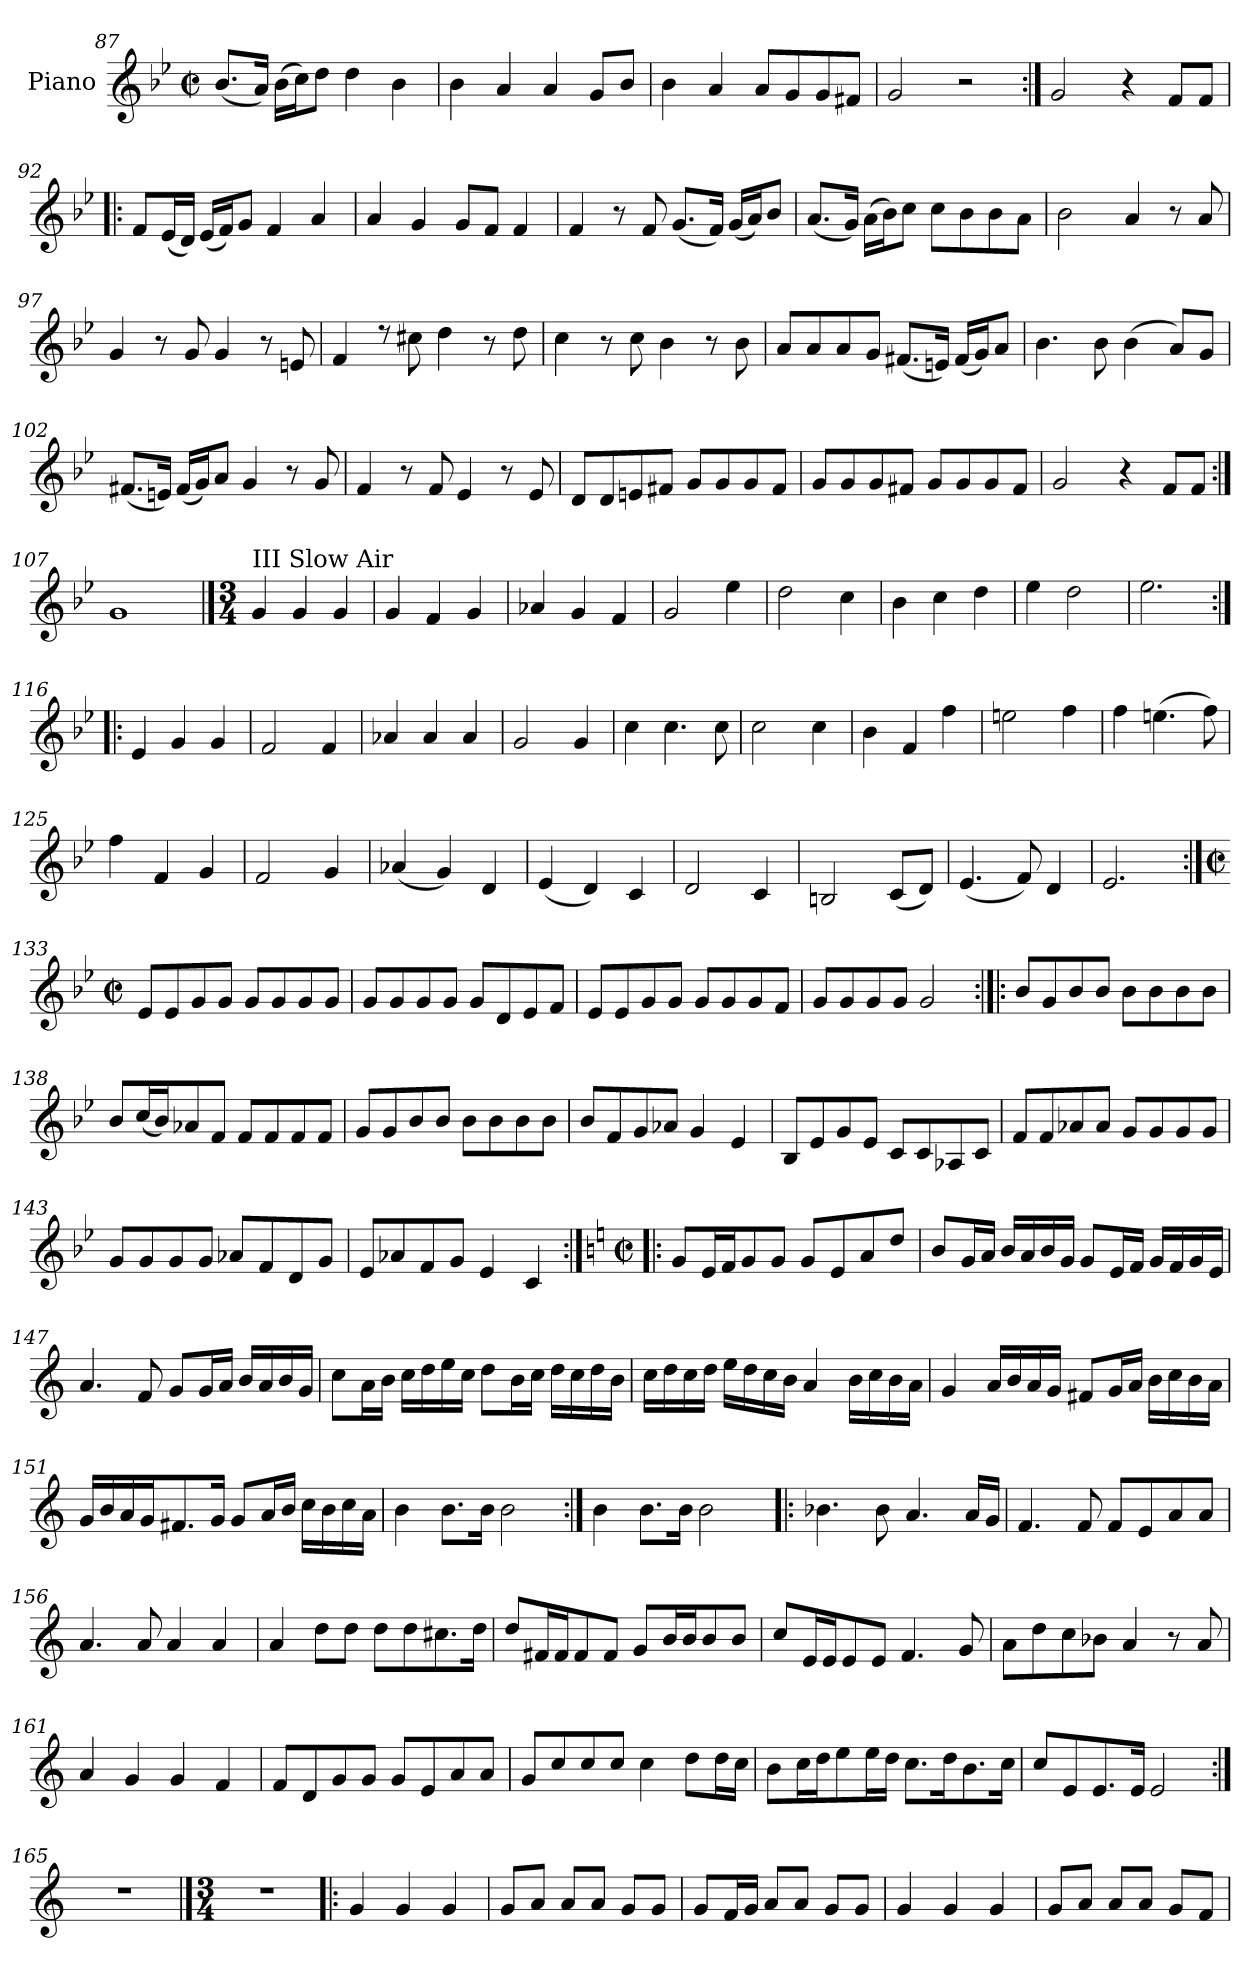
**kern
*part1
*staff1
*I"Piano
*I'Pno.
*clefG2
*k[b-e-]
*M2/2
*met(c|)
=87
(<8.b-/L
16a/Jk)
(>16b-\LL
16cc\J)
8dd\J
4dd\
4b-\
!!LO:LB:g=z
=88
4b-\
4a/
4a/
8g/L
8b-/J
=89
4b-\
4a/
8a/L
8g/
8g/
8f#X/J
=90
2g/
2r
=91:|!
2g/
4r
8f/L
8f/J
!!LO:LB:g=z
=92!|:
8f/L
(<16e-/L
16d/JJ)
(<16e-/LL
16f/J)
8g/J
4f/
4a/
=93
4a/
4g/
8g/L
8f/J
4f/
=94
4f/
8r
8f/
(<8.g/L
16f/Jk)
(<16g/LL
16a/J)
8b-/J
=95
(<8.a/L
16g/Jk)
(>16a\LL
16b-\J)
8cc\J
8cc\L
8b-\
8b-\
8a\J
!!LO:LB:g=z
=96
2b-\
4a/
8r
8a/
=97
4g/
8r
8g/
4g/
8r
8en/
=98
4f/
8rdd
8cc#X\
4dd\
8r
8dd\
=99
4cc\
8r
8cc\
4b-\
8r
8b-\
!!LO:LB:g=z
=100
8a/L
8a/
8a/
8g/J
(<8.f#X/L
16en/Jk)
(<16f#/LL
16g/J)
8a/J
=101
4.b-\
8b-\
(>4b-\
8a/L)
8g/J
=102
(<8.f#X/L
16en/Jk)
(<16f#/LL
16g/J)
8a/J
4g/
8r
8g/
=103
4f/
8r
8f/
4e-/
8r
8e-/
!!LO:LB:g=z
=104
8d/L
8d/
8en/
8f#X/J
8g/L
8g/
8g/
8f#/J
=105
8g/L
8g/
8g/
8f#X/J
8g/L
8g/
8g/
8f#/J
=106
2g/
4r
8f/L
8f/J
=107:|!
1g
!!LO:PB:g=z
==108
*M3/4
!LO:TX:a:t=III Slow Air
4g/
4g/
4g/
=109
4g/
4f/
4g/
=110
4a-X/
4g/
4f/
=111
2g/
4ee-\
=112
2dd\
4cc\
=113
4b-\
4cc\
4dd\
!!LO:LB:g=z
=114
4ee-\
2dd\
=115
2.ee-\
=116:|!|:
4e-/
4g/
4g/
=117
2f/
4f/
=118
4a-X/
4a-/
4a-/
=119
2g/
4g/
!!LO:LB:g=z
=120
4cc\
4.cc\
8cc\
=121
2cc\
4cc\
=122
4b-\
4f/
4ff\
=123
2een\
4ff\
=124
4ff\
(>4.een\
8ff\)
=125
4ff\
4f/
4g/
!!LO:LB:g=z
=126
2f/
4g/
=127
(<4a-X/
4g/)
4d/
=128
(<4e-/
4d/)
4c/
=129
2d/
4c/
=130
2Bn/
(<8c/L
8d/J)
=131
(<4.e-/
8f/)
4d/
=132
2.e-/
!!LO:LB:g=z
=133:|!
*M2/2
*met(c|)
8e-/L
8e-/
8g/
8g/J
8g/L
8g/
8g/
8g/J
=134
8g/L
8g/
8g/
8g/J
8g/L
8d/
8e-/
8f/J
=135
8e-/L
8e-/
8g/
8g/J
8g/L
8g/
8g/
8f/J
!!LO:LB:g=z
=136
8g/L
8g/
8g/
8g/J
2g/
=137:|!|:
8b-/L
8g/
8b-/
8b-/J
8b-\L
8b-\
8b-\
8b-\J
=138
8b-/L
(<16cc/L
16b-/J)
8a-X/
8f/J
8f/L
8f/
8f/
8f/J
!!LO:LB:g=z
=139
8g/L
8g/
8b-/
8b-/J
8b-\L
8b-\
8b-\
8b-\J
=140
8b-/L
8f/
8g/
8a-X/J
4g/
4e-/
=141
8B-/L
8e-/
8g/
8e-/J
8c/L
8c/
8A-X/
8c/J
!!LO:LB:g=z
=142
8f/L
8f/
8a-X/
8a-/J
8g/L
8g/
8g/
8g/J
=143
8g/L
8g/
8g/
8g/J
8a-X/L
8f/
8d/
8g/J
=144
8e-/L
8a-X/
8f/
8g/J
4e-/
4c/
!!LO:PB:g=z
=145:|!|:
*k[]
*M2/2
*met(c|)
8g/L
16e/L
16f/J
8g/
8g/J
8g/L
8e/
8a/
8dd/J
=146
8b/L
16g/L
16a/JJ
16b/LL
16a/
16b/
16g/JJ
8g/L
16e/L
16f/JJ
16g/LL
16f/
16g/
16e/JJ
=147
4.a/
8f/
8g/L
16g/L
16a/JJ
16b/LL
16a/
16b/
16g/JJ
!!LO:LB:g=z
=148
8cc\L
16a\L
16b\JJ
16cc\LL
16dd\
16ee\
16cc\JJ
8dd\L
16b\L
16cc\JJ
16dd\LL
16cc\
16dd\
16b\JJ
=149
16cc\LL
16dd\
16cc\
16dd\JJ
16ee\LL
16dd\
16cc\
16b\JJ
4a/
16b\LL
16cc\
16b\
16a\JJ
=150
4g/
16a/LL
16b/
16a/
16g/JJ
8f#X/L
16g/L
16a/JJ
16b\LL
16cc\
16b\
16a\JJ
!!LO:LB:g=z
=151
16g/LL
16b/
16a/
16g/J
8.f#X/
16g/Jk
8g/L
16a/L
16b/JJ
16cc\LL
16b\
16cc\
16a\JJ
=152
4b\
8.b\L
16b\Jk
2b\
=153:|!
4b\
8.b\L
16b\Jk
2b\
!!LO:LB:g=z
=154!|:
4.b-X\
8b-\
4.a/
16a/LL
16g/JJ
=155
4.f/
8f/
8f/L
8e/
8a/
8a/J
=156
4.a/
8a/
4a/
4a/
!!LO:LB:g=z
=157
4a/
8dd\L
8dd\J
8dd\L
8dd\
8.cc#X\
16dd\Jk
=158
8dd/L
16f#X/L
16f#/J
8f#/
8f#/J
8g/L
16b/L
16b/J
8b/
8b/J
=159
8cc/L
16e/L
16e/J
8e/
8e/J
4.f/
8g/
!!LO:LB:g=z
=160
8a\L
8dd\
8cc\
8b-X\J
4a/
8r
8a/
=161
4a/
4g/
4g/
4f/
=162
8f/L
8d/
8g/
8g/J
8g/L
8e/
8a/
8a/J
!!LO:LB:g=z
=163
8g/L
8cc/
8cc/
8cc/J
4cc\
8dd\L
16dd\L
16cc\JJ
=164
8b\L
16cc\L
16dd\J
8ee\
16ee\L
16dd\JJ
8.cc\L
16dd\K
8.b\
16cc\Jk
=165
8cc/L
8e/
8.e/
16e/Jk
2e/
!!LO:LB:g=z
=165X1:|!
1r
!!LO:PB:g=z
==165X2
*M3/4
2.r
=166!|:
4g/
4g/
4g/
=167
8g/L
8a/J
8a/L
8a/J
8g/L
8g/J
=168
8g/L
16f/L
16g/JJ
8a/L
8a/J
8g/L
8g/J
=169
4g/
4g/
4g/
!!LO:LB:g=z
=170
8g/L
8a/J
8a/L
8a/J
8g/L
8f/J
=
*-
